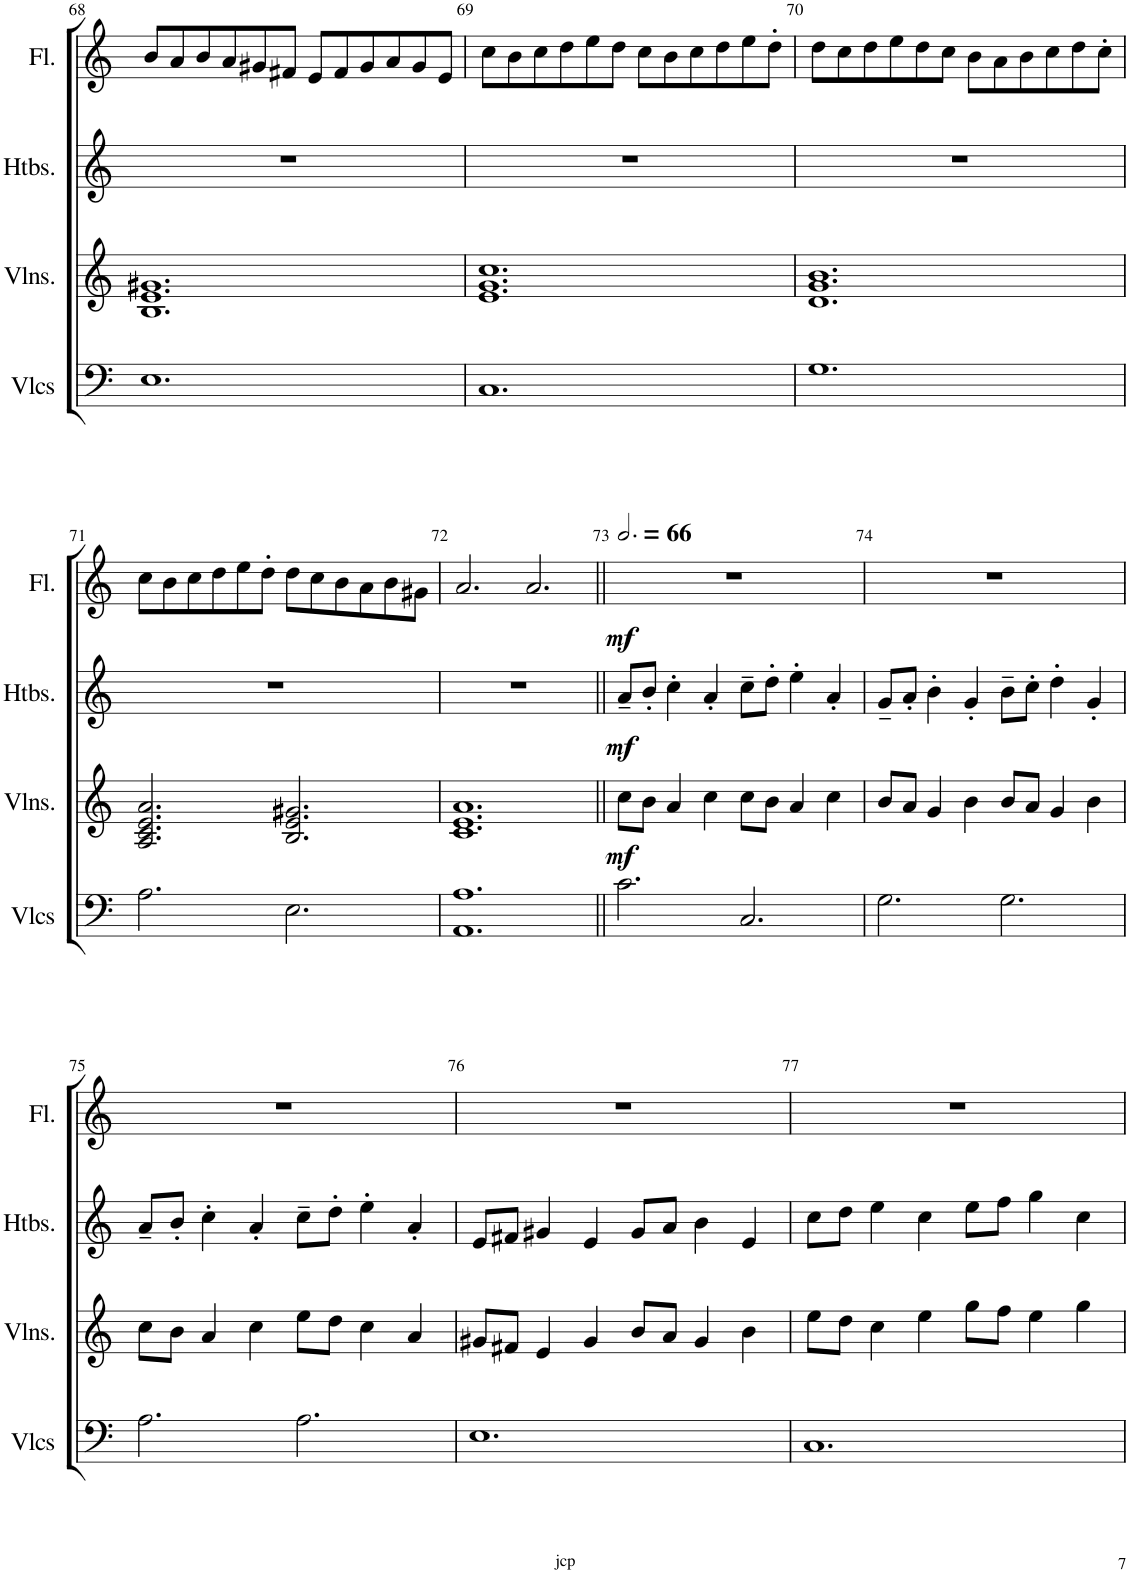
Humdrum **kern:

**kern	**kern	**dynam	**kern	**dynam	**kern	**dynam
*part4	*part3	*part3	*part2	*part2	*part1	*part1
*staff4	*staff3	*staff3	*staff2	*staff2	*staff1	*staff1
*I"Violoncelles	*I"Violons	*	*I"Hautbois	*	*I"Flûte	*
*I'Vlcs	*I'Vlns.	*	*I'Htbs.	*	*I'Fl.	*
!!LO:PB:g=z
*clefF4	*clefG2	*	*clefG2	*	*clefG2	*
*k[]	*k[]	*	*k[]	*	*k[]	*
*M6/4	*M6/4	*	*M6/4	*	*M6/4	*
=68	=68	=68	=68	=68	=68	=68
1.E	1.B 1.e 1.g#X	.	1.r	.	8b/L	.
.	.	.	.	.	8a/	.
.	.	.	.	.	8b/	.
.	.	.	.	.	8a/	.
.	.	.	.	.	8g#X/	.
.	.	.	.	.	8f#X/J	.
.	.	.	.	.	8e/L	.
.	.	.	.	.	8f#/	.
.	.	.	.	.	8g#/	.
.	.	.	.	.	8a/	.
.	.	.	.	.	8g#/	.
.	.	.	.	.	8e/J	.
=69	=69	=69	=69	=69	=69	=69
1.C	1.e 1.g 1.cc	.	1.r	.	8cc\L	.
.	.	.	.	.	8b\	.
.	.	.	.	.	8cc\	.
.	.	.	.	.	8dd\	.
.	.	.	.	.	8ee\	.
.	.	.	.	.	8dd\J	.
.	.	.	.	.	8cc\L	.
.	.	.	.	.	8b\	.
.	.	.	.	.	8cc\	.
.	.	.	.	.	8dd\	.
.	.	.	.	.	8ee\	.
.	.	.	.	.	8dd'\J	.
=70	=70	=70	=70	=70	=70	=70
1.G	1.d 1.g 1.b	.	1.r	.	8dd\L	.
.	.	.	.	.	8cc\	.
.	.	.	.	.	8dd\	.
.	.	.	.	.	8ee\	.
.	.	.	.	.	8dd\	.
.	.	.	.	.	8cc\J	.
.	.	.	.	.	8b\L	.
.	.	.	.	.	8a\	.
.	.	.	.	.	8b\	.
.	.	.	.	.	8cc\	.
.	.	.	.	.	8dd\	.
.	.	.	.	.	8cc'\J	.
!!LO:LB:g=z
=71	=71	=71	=71	=71	=71	=71
2.A\	2.A/ 2.c/ 2.e/ 2.a/	.	1.r	.	8cc\L	.
.	.	.	.	.	8b\	.
.	.	.	.	.	8cc\	.
.	.	.	.	.	8dd\	.
.	.	.	.	.	8ee\	.
.	.	.	.	.	8dd'\J	.
2.E\	2.B/ 2.e/ 2.g#X/	.	.	.	8dd\L	.
.	.	.	.	.	8cc\	.
.	.	.	.	.	8b\	.
.	.	.	.	.	8a\	.
.	.	.	.	.	8b\	.
.	.	.	.	.	8g#X\J	.
=72	=72	=72	=72	=72	=72	=72
1.AA 1.A	1.c 1.e 1.a	.	1.r	.	2.a/	.
.	.	.	.	.	2.a/	.
=73||	=73||	=73||	=73||	=73||	=73||	=73||
*	*	*	*	*	*MM198	*
!	!	!LO:DY:b	!	!LO:DY:b	!	!LO:DY:b
2.c\	8cc\L	mf	8a~/L	mf	1.r	mf
.	8b\J	.	8b'/J	.	.	.
.	4a/	.	4cc'\	.	.	.
.	4cc\	.	4a'/	.	.	.
2.C/	8cc\L	.	8cc~\L	.	.	.
.	8b\J	.	8dd'\J	.	.	.
.	4a/	.	4ee'\	.	.	.
.	4cc\	.	4a'/	.	.	.
=74	=74	=74	=74	=74	=74	=74
2.G\	8b/L	.	8g~/L	.	1.r	.
.	8a/J	.	8a'/J	.	.	.
.	4g/	.	4b'\	.	.	.
.	4b\	.	4g'/	.	.	.
2.G\	8b/L	.	8b~\L	.	.	.
.	8a/J	.	8cc'\J	.	.	.
.	4g/	.	4dd'\	.	.	.
.	4b\	.	4g'/	.	.	.
!!LO:LB:g=z
=75	=75	=75	=75	=75	=75	=75
2.A\	8cc\L	.	8a~/L	.	1.r	.
.	8b\J	.	8b'/J	.	.	.
.	4a/	.	4cc'\	.	.	.
.	4cc\	.	4a'/	.	.	.
2.A\	8ee\L	.	8cc~\L	.	.	.
.	8dd\J	.	8dd'\J	.	.	.
.	4cc\	.	4ee'\	.	.	.
.	4a/	.	4a'/	.	.	.
=76	=76	=76	=76	=76	=76	=76
1.E	8g#X/L	.	8e/L	.	1.r	.
.	8f#X/J	.	8f#X/J	.	.	.
.	4e/	.	4g#X/	.	.	.
.	4g#/	.	4e/	.	.	.
.	8b/L	.	8g#/L	.	.	.
.	8a/J	.	8a/J	.	.	.
.	4g#/	.	4b\	.	.	.
.	4b\	.	4e/	.	.	.
=77	=77	=77	=77	=77	=77	=77
1.C	8ee\L	.	8cc\L	.	1.r	.
.	8dd\J	.	8dd\J	.	.	.
.	4cc\	.	4ee\	.	.	.
.	4ee\	.	4cc\	.	.	.
.	8gg\L	.	8ee\L	.	.	.
.	8ff\J	.	8ff\J	.	.	.
.	4ee\	.	4gg\	.	.	.
.	4gg\	.	4cc\	.	.	.
=	=	=	=	=	=	=
*-	*-	*-	*-	*-	*-	*-
